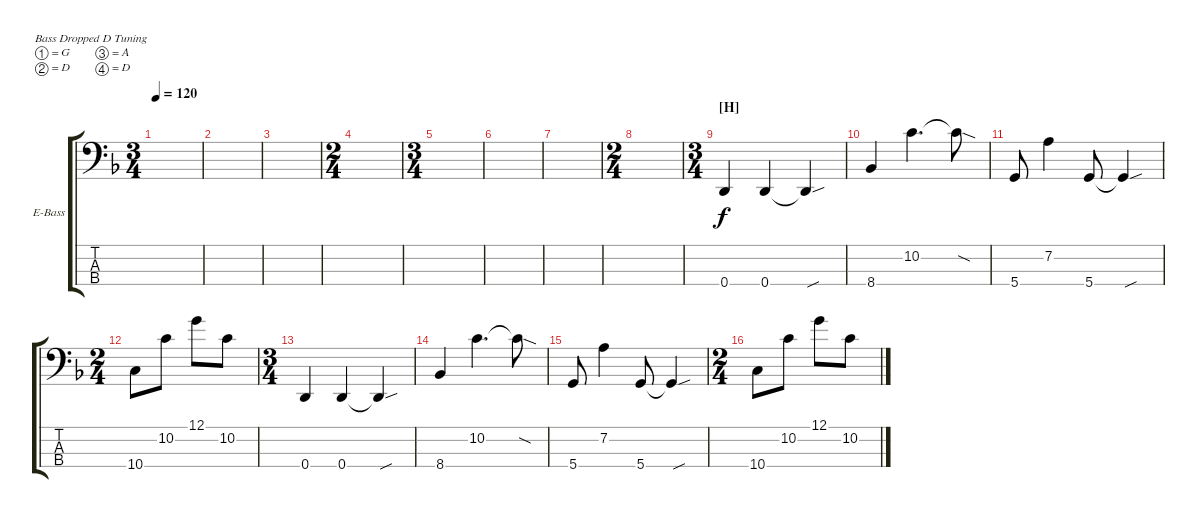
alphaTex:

\defaultSystemsLayout 4
\bracketExtendMode groupsimilarinstruments
\firstSystemTrackNameOrientation horizontal
\otherSystemsTrackNameOrientation horizontal
\track ("Electric Bass" "E-Bass") {instrument electricbassfinger}
\staff {score tabs}
\tuning (G2 D2 A1 D1)
\ts (3 4)
\tempo 120
\clef f4
\ks f
|
|
|
\ts (2 4)
|
\ts (3 4)
|
|
|
\ts (2 4)
|
\ts (3 4)
\section ("H" "")
0.4.4{dy f} 0.4.4 0.4{sou t}.4 |
8.4.4 10.2.4{d} 10.2{sod t}.8 |
5.4.8 7.2.4 5.4.8 5.4{sou t}.4 |
\ts (2 4)
10.4.8 10.2.8 12.1.8 10.2.8 |
\ts (3 4)
0.4.4 0.4.4 0.4{sou t}.4 |
8.4.4 10.2.4{d} 10.2{sod t}.8 |
5.4.8 7.2.4 5.4.8 5.4{sou t}.4 |
\ts (2 4)
10.4.8 10.2.8 12.1.8 10.2.8
